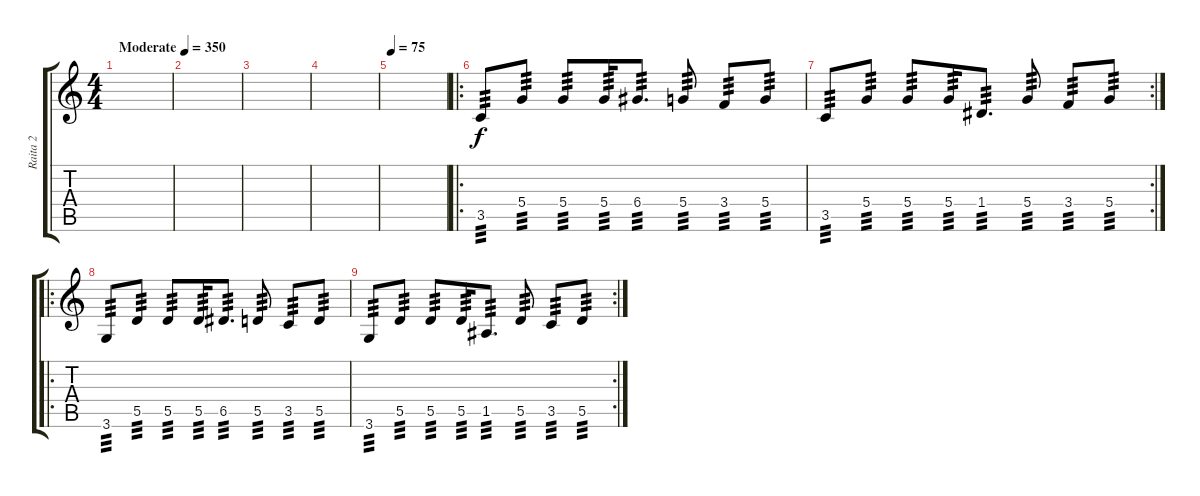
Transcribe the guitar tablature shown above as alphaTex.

\track ("Raita 2" "Raita 2") {instrument overdrivenguitar}
\staff {score tabs}
\tuning (E4 B3 G3 D3 A2 E2) {hide}
\ts (4 4)
\tempo (350 "Moderate")
\clef g2
\ks c
|
|
|
|
\tempo 75
|
\ro
3.5.8{tp 3} 5.4.8{tp 3} 5.4.8{tp 3} 5.4.16{tp 3} 6.4.8{d tp 3} 5.4.8{tp 3} 3.4.8{tp 3} 5.4.8{tp 3} |
\rc 2
3.5.8{tp 3} 5.4.8{tp 3} 5.4.8{tp 3} 5.4.16{tp 3} 1.4.8{d tp 3} 5.4.8{tp 3} 3.4.8{tp 3} 5.4.8{tp 3} |
\ro
3.6.8{tp 3} 5.5.8{tp 3} 5.5.8{tp 3} 5.5.16{tp 3} 6.5.8{d tp 3} 5.5.8{tp 3} 3.5.8{tp 3} 5.5.8{tp 3} |
\rc 2
3.6.8{tp 3} 5.5.8{tp 3} 5.5.8{tp 3} 5.5.16{tp 3} 1.5.8{d tp 3} 5.5.8{tp 3} 3.5.8{tp 3} 5.5.8{tp 3}
